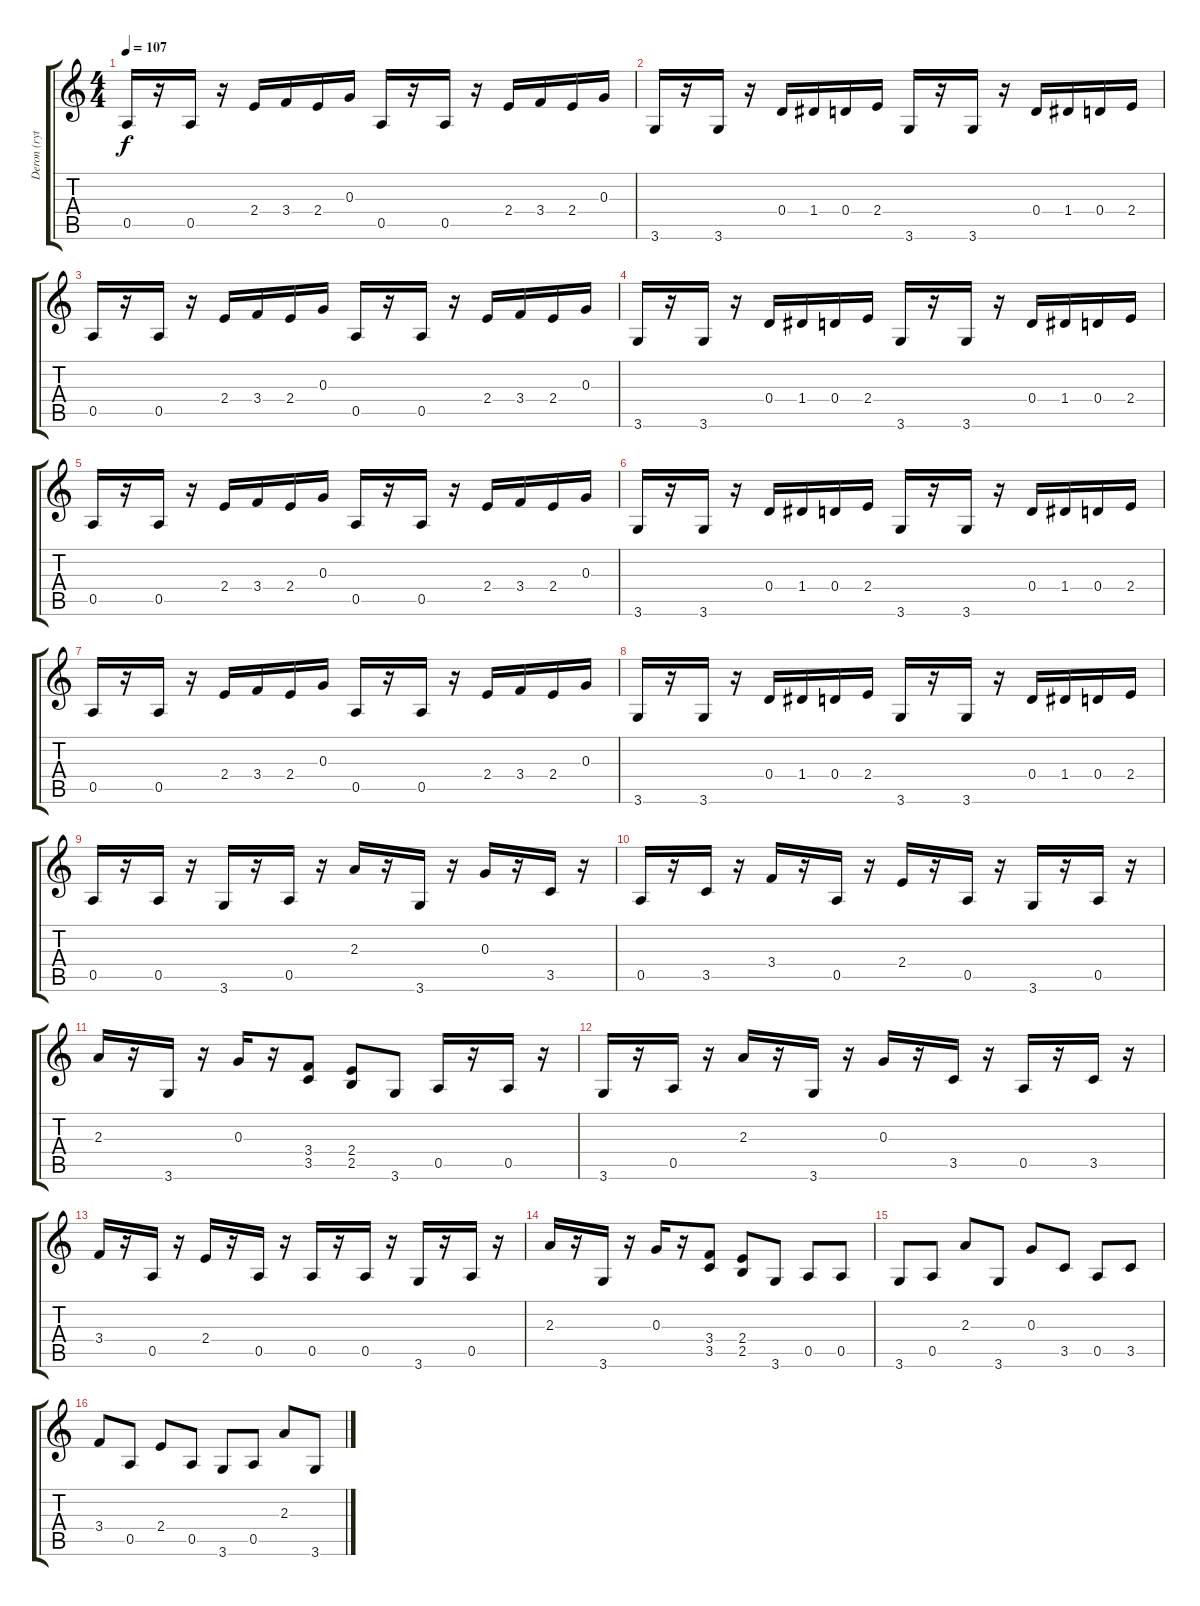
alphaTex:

\track ("Deron (rythm guitar)" "Deron (ryt") {instrument distortionguitar}
\staff {score tabs}
\tuning (E4 B3 G3 D3 A2 E2) {hide}
\ts (4 4)
\tempo 107
\clef g2
\ks c
0.5.16{dy f instrument distortionguitar} r.16 0.5.16 r.16 2.4.16 3.4.16 2.4.16 0.3.16 0.5.16 r.16 0.5.16 r.16 2.4.16 3.4.16 2.4.16 0.3.16 |
3.6.16 r.16 3.6.16 r.16 0.4.16 1.4.16 0.4.16 2.4.16 3.6.16 r.16 3.6.16 r.16 0.4.16 1.4.16 0.4.16 2.4.16 |
0.5.16 r.16 0.5.16 r.16 2.4.16 3.4.16 2.4.16 0.3.16 0.5.16 r.16 0.5.16 r.16 2.4.16 3.4.16 2.4.16 0.3.16 |
3.6.16 r.16 3.6.16 r.16 0.4.16 1.4.16 0.4.16 2.4.16 3.6.16 r.16 3.6.16 r.16 0.4.16 1.4.16 0.4.16 2.4.16 |
0.5.16 r.16 0.5.16 r.16 2.4.16 3.4.16 2.4.16 0.3.16 0.5.16 r.16 0.5.16 r.16 2.4.16 3.4.16 2.4.16 0.3.16 |
3.6.16 r.16 3.6.16 r.16 0.4.16 1.4.16 0.4.16 2.4.16 3.6.16 r.16 3.6.16 r.16 0.4.16 1.4.16 0.4.16 2.4.16 |
0.5.16 r.16 0.5.16 r.16 2.4.16 3.4.16 2.4.16 0.3.16 0.5.16 r.16 0.5.16 r.16 2.4.16 3.4.16 2.4.16 0.3.16 |
3.6.16 r.16 3.6.16 r.16 0.4.16 1.4.16 0.4.16 2.4.16 3.6.16 r.16 3.6.16 r.16 0.4.16 1.4.16 0.4.16 2.4.16 |
0.5.16{instrument electricguitarclean} r.16 0.5.16 r.16 3.6.16 r.16 0.5.16 r.16 2.3.16 r.16 3.6.16 r.16 0.3.16 r.16 3.5.16 r.16 |
0.5.16 r.16 3.5.16 r.16 3.4.16 r.16 0.5.16 r.16 2.4.16 r.16 0.5.16 r.16 3.6.16 r.16 0.5.16 r.16 |
2.3.16 r.16 3.6.16 r.16 0.3.16 r.16 (3.4 3.5).8{instrument distortionguitar} (2.4 2.5).8 3.6.8 0.5.16{instrument electricguitarclean} r.16 0.5.16 r.16 |
3.6.16 r.16 0.5.16 r.16 2.3.16 r.16 3.6.16 r.16 0.3.16 r.16 3.5.16 r.16 0.5.16 r.16 3.5.16 r.16 |
3.4.16 r.16 0.5.16 r.16 2.4.16 r.16 0.5.16 r.16 0.5.16 r.16 0.5.16 r.16 3.6.16 r.16 0.5.16 r.16 |
2.3.16 r.16 3.6.16 r.16 0.3.16 r.16 (3.4 3.5).8{instrument distortionguitar} (2.4 2.5).8 3.6.8 0.5.8{instrument distortionguitar} 0.5.8 |
3.6.8 0.5.8 2.3.8 3.6.8 0.3.8 3.5.8 0.5.8 3.5.8 |
3.4.8 0.5.8 2.4.8 0.5.8 3.6.8 0.5.8 2.3.8 3.6.8
